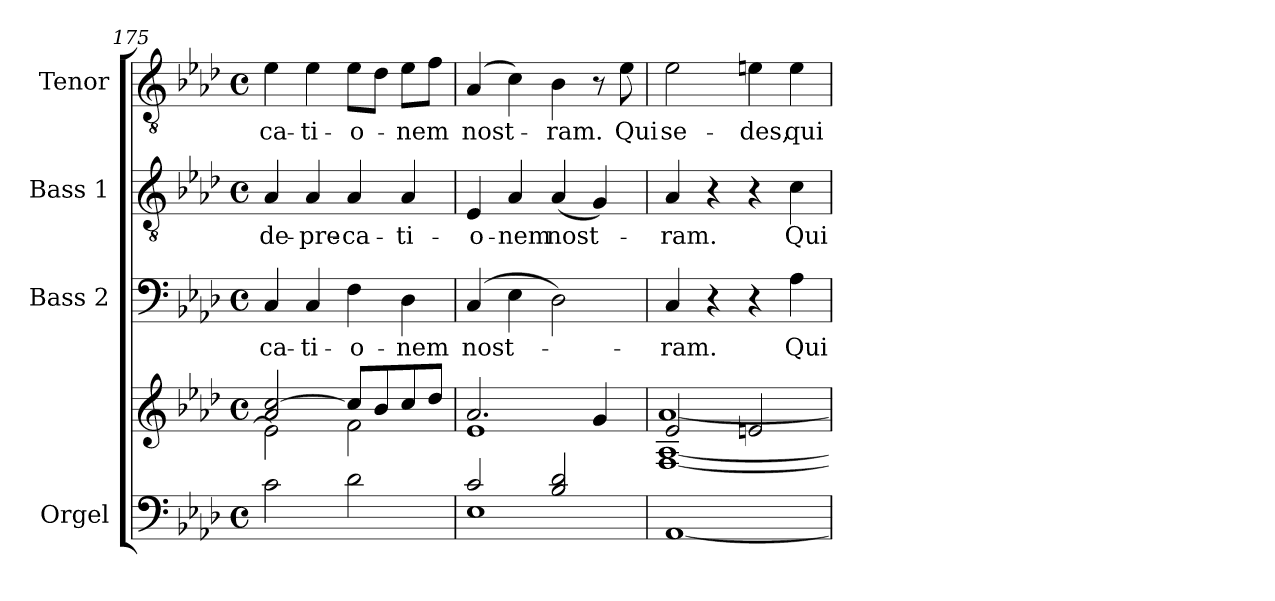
**kern	**kern	**kern	**text	**kern	**text	**kern	**text
*part4	*part4	*part3	*part3	*part2	*part2	*part1	*part1
*staff5	*staff4	*staff3	*staff3	*staff2	*staff2	*staff1	*staff1
*I"Orgel	*	*I"Bass 2	*	*I"Bass 1	*	*I"Tenor	*
*I'Org.	*	*I'B. 2	*	*I'B. 1	*	*I'T.	*
*clefF4	*clefG2	*clefF4	*	*clefGv2	*	*clefGv2	*
*k[b-e-a-d-]	*k[b-e-a-d-]	*k[b-e-a-d-]	*	*k[b-e-a-d-]	*	*k[b-e-a-d-]	*
*A-:	*A-:	*A-:	*	*A-:	*	*A-:	*
*M4/4	*M4/4	*M4/4	*	*M4/4	*	*M4/4	*
*met(c)	*met(c)	*met(c)	*	*met(c)	*	*met(c)	*
=175	=175	=175	=175	=175	=175	=175	=175
*	*^	*	*	*	*	*	*
!	!	!	!	!LO:LY:b	!	!LO:LY:b	!	!LO:LY:b
2c\	2a-/ [>2cc/	2e-\]	4C/	-ca-	4A-/	de-	4e-\	-ca-
!	!	!	!	!LO:LY:b	!	!LO:LY:b	!	!LO:LY:b
.	.	.	4C/	-ti-	4A-/	-pre-	4e-\	-ti-
!	!	!	!	!LO:LY:b	!	!LO:LY:b	!	!LO:LY:b
2d-\	8cc/L]	2f\	4F\	-o-	4A-/	-ca-	8e-\L	-o-
.	8b-/	.	.	.	.	.	8d-\J	.
!	!	!	!	!LO:LY:b	!	!LO:LY:b	!	!LO:LY:b
.	8cc/	.	4D-\	-nem	4A-/	-ti-	8e-\L	-nem
.	8dd-/J	.	.	.	.	.	8f\J	.
=176	=176	=176	=176	=176	=176	=176	=176	=176
*^	*	*	*	*	*	*	*	*
!	!	!	!	!	!LO:LY:b	!	!LO:LY:b	!	!LO:LY:b
2c/	1E-	2.a-/	1e-	(4C/	nost-	4E-/	-o-	(4A-/	nost-
!	!	!	!	!	!	!	!LO:LY:b	!	!
.	.	.	.	4E-\	.	4A-/	-nem	4c\)	.
!	!	!	!	!	!	!	!LO:LY:b	!	!LO:LY:b
2B-/ 2d-/	.	.	.	2D-\)	.	(<4A-/	nost-	4B-\	-ram.
.	.	4g/	.	.	.	4G/)	.	8r	.
!	!	!	!	!	!	!	!	!	!LO:LY:b
.	.	.	.	.	.	.	.	8e-\	Qui
*v	*v	*	*	*	*	*	*	*	*
=177	=177	=177	=177	=177	=177	=177	=177	=177
!	!	!	!	!LO:LY:b	!	!LO:LY:b	!	!LO:LY:b
[1AA-	2e-/	[<1F [<1A- [>1a-	4C/	-ram.	4A-/	-ram.	2e-\	se-
.	.	.	4r	.	4r	.	.	.
!	!	!	!	!	!	!	!	!LO:LY:b
.	2en/	.	4r	.	4r	.	4en\	-des,
!	!	!	!	!LO:LY:b	!	!LO:LY:b	!	!LO:LY:b
.	.	.	4A-\	Qui	4c\	Qui	4e\	qui
*	*v	*v	*	*	*	*	*	*
=	=	=	=	=	=	=	=
*-	*-	*-	*-	*-	*-	*-	*-
